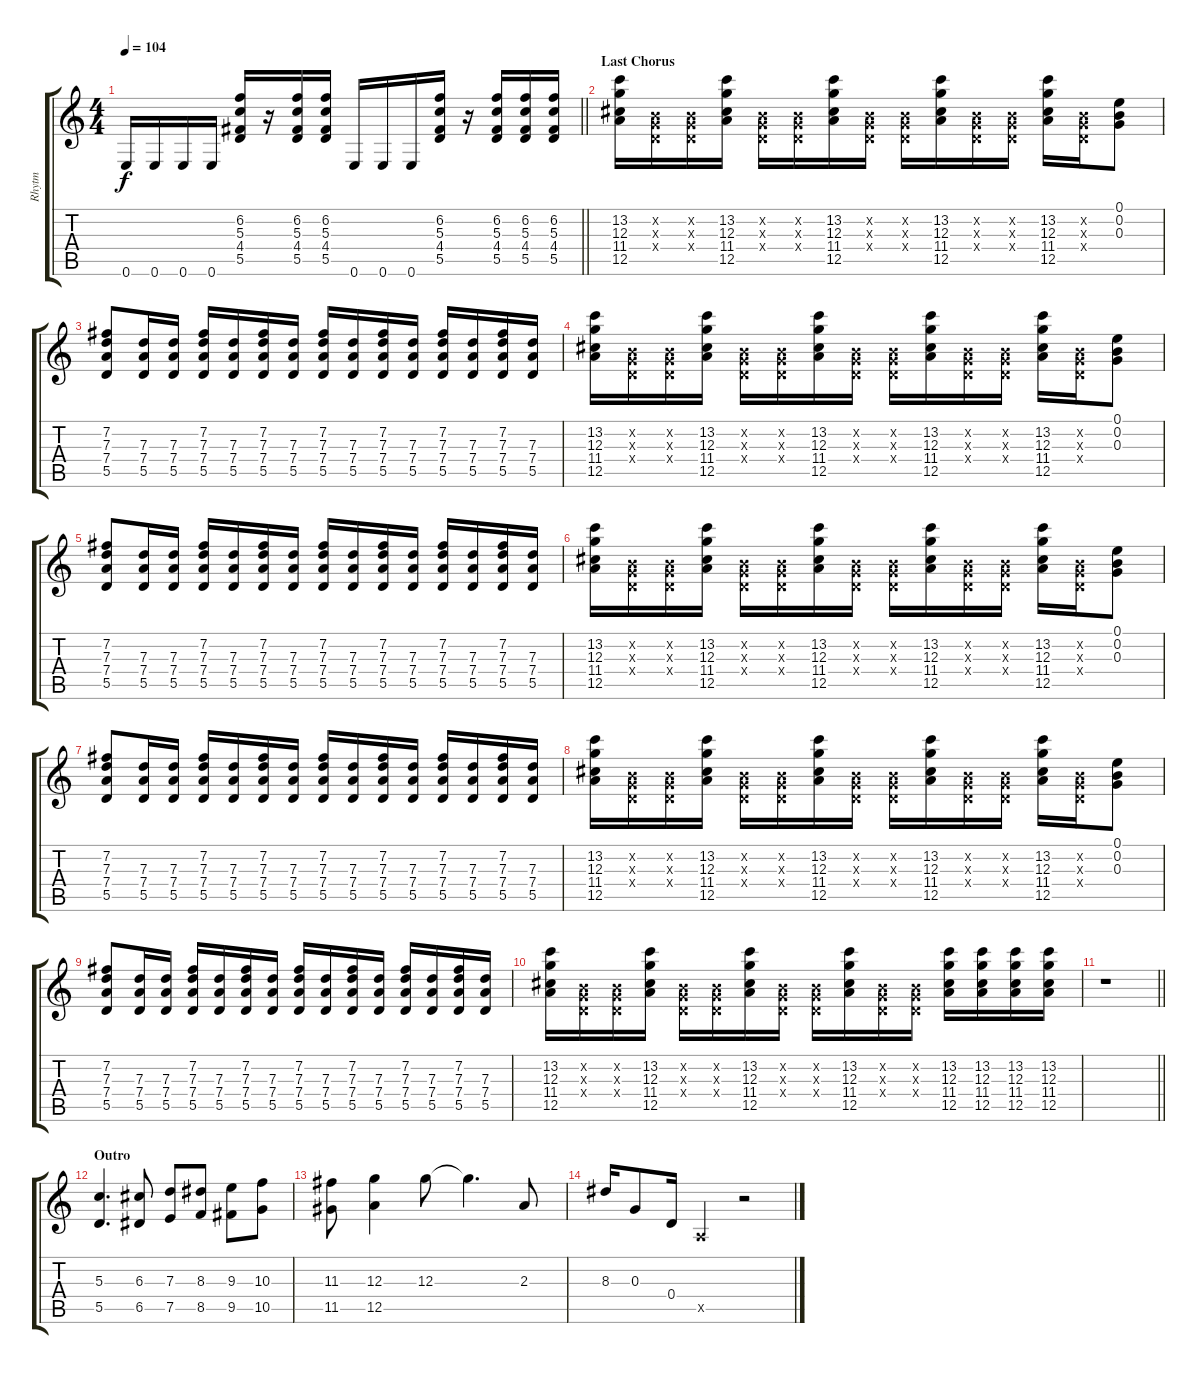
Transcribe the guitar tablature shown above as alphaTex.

\track ("Rhytm" "Rhytm") {instrument distortionguitar}
\staff {score tabs}
\tuning (E4 B3 G3 D3 A2 E2) {hide}
\ts (4 4)
\tempo 104
\clef g2
\barLineRight lightlight
\ks c
0.6.16{dy f} 0.6.16 0.6.16 0.6.16 (6.2 5.3 4.4 5.5).16 r.16 (6.2 5.3 4.4 5.5).16 (6.2 5.3 4.4 5.5).16 0.6.16 0.6.16 0.6.16 (6.2 5.3 4.4 5.5).16 r.16 (6.2 5.3 4.4 5.5).16 (6.2 5.3 4.4 5.5).16 (6.2 5.3 4.4 5.5).16 |
\section ("" "Last Chorus")
(13.2 12.3 11.4 12.5).16 (0.2{x} 0.3{x} 0.4{x}).16 (0.2{x} 0.3{x} 0.4{x}).16 (13.2 12.3 11.4 12.5).16 (0.2{x} 0.3{x} 0.4{x}).16 (0.2{x} 0.3{x} 0.4{x}).16 (13.2 12.3 11.4 12.5).16 (0.2{x} 0.3{x} 0.4{x}).16 (0.2{x} 0.3{x} 0.4{x}).16 (13.2 12.3 11.4 12.5).16 (0.2{x} 0.3{x} 0.4{x}).16 (0.2{x} 0.3{x} 0.4{x}).16 (13.2 12.3 11.4 12.5).16 (0.2{x} 0.3{x} 0.4{x}).16 (0.1 0.2 0.3).8 |
(7.2 7.3 7.4 5.5).8 (7.3 7.4 5.5).16 (7.3 7.4 5.5).16 (7.2 7.3 7.4 5.5).16 (7.3 7.4 5.5).16 (7.2 7.3 7.4 5.5).16 (7.3 7.4 5.5).16 (7.2 7.3 7.4 5.5).16 (7.3 7.4 5.5).16 (7.2 7.3 7.4 5.5).16 (7.3 7.4 5.5).16 (7.2 7.3 7.4 5.5).16 (7.3 7.4 5.5).16 (7.2 7.3 7.4 5.5).16 (7.3 7.4 5.5).16 |
(13.2 12.3 11.4 12.5).16 (0.2{x} 0.3{x} 0.4{x}).16 (0.2{x} 0.3{x} 0.4{x}).16 (13.2 12.3 11.4 12.5).16 (0.2{x} 0.3{x} 0.4{x}).16 (0.2{x} 0.3{x} 0.4{x}).16 (13.2 12.3 11.4 12.5).16 (0.2{x} 0.3{x} 0.4{x}).16 (0.2{x} 0.3{x} 0.4{x}).16 (13.2 12.3 11.4 12.5).16 (0.2{x} 0.3{x} 0.4{x}).16 (0.2{x} 0.3{x} 0.4{x}).16 (13.2 12.3 11.4 12.5).16 (0.2{x} 0.3{x} 0.4{x}).16 (0.1 0.2 0.3).8 |
(7.2 7.3 7.4 5.5).8 (7.3 7.4 5.5).16 (7.3 7.4 5.5).16 (7.2 7.3 7.4 5.5).16 (7.3 7.4 5.5).16 (7.2 7.3 7.4 5.5).16 (7.3 7.4 5.5).16 (7.2 7.3 7.4 5.5).16 (7.3 7.4 5.5).16 (7.2 7.3 7.4 5.5).16 (7.3 7.4 5.5).16 (7.2 7.3 7.4 5.5).16 (7.3 7.4 5.5).16 (7.2 7.3 7.4 5.5).16 (7.3 7.4 5.5).16 |
(13.2 12.3 11.4 12.5).16 (0.2{x} 0.3{x} 0.4{x}).16 (0.2{x} 0.3{x} 0.4{x}).16 (13.2 12.3 11.4 12.5).16 (0.2{x} 0.3{x} 0.4{x}).16 (0.2{x} 0.3{x} 0.4{x}).16 (13.2 12.3 11.4 12.5).16 (0.2{x} 0.3{x} 0.4{x}).16 (0.2{x} 0.3{x} 0.4{x}).16 (13.2 12.3 11.4 12.5).16 (0.2{x} 0.3{x} 0.4{x}).16 (0.2{x} 0.3{x} 0.4{x}).16 (13.2 12.3 11.4 12.5).16 (0.2{x} 0.3{x} 0.4{x}).16 (0.1 0.2 0.3).8 |
(7.2 7.3 7.4 5.5).8 (7.3 7.4 5.5).16 (7.3 7.4 5.5).16 (7.2 7.3 7.4 5.5).16 (7.3 7.4 5.5).16 (7.2 7.3 7.4 5.5).16 (7.3 7.4 5.5).16 (7.2 7.3 7.4 5.5).16 (7.3 7.4 5.5).16 (7.2 7.3 7.4 5.5).16 (7.3 7.4 5.5).16 (7.2 7.3 7.4 5.5).16 (7.3 7.4 5.5).16 (7.2 7.3 7.4 5.5).16 (7.3 7.4 5.5).16 |
(13.2 12.3 11.4 12.5).16 (0.2{x} 0.3{x} 0.4{x}).16 (0.2{x} 0.3{x} 0.4{x}).16 (13.2 12.3 11.4 12.5).16 (0.2{x} 0.3{x} 0.4{x}).16 (0.2{x} 0.3{x} 0.4{x}).16 (13.2 12.3 11.4 12.5).16 (0.2{x} 0.3{x} 0.4{x}).16 (0.2{x} 0.3{x} 0.4{x}).16 (13.2 12.3 11.4 12.5).16 (0.2{x} 0.3{x} 0.4{x}).16 (0.2{x} 0.3{x} 0.4{x}).16 (13.2 12.3 11.4 12.5).16 (0.2{x} 0.3{x} 0.4{x}).16 (0.1 0.2 0.3).8 |
(7.2 7.3 7.4 5.5).8 (7.3 7.4 5.5).16 (7.3 7.4 5.5).16 (7.2 7.3 7.4 5.5).16 (7.3 7.4 5.5).16 (7.2 7.3 7.4 5.5).16 (7.3 7.4 5.5).16 (7.2 7.3 7.4 5.5).16 (7.3 7.4 5.5).16 (7.2 7.3 7.4 5.5).16 (7.3 7.4 5.5).16 (7.2 7.3 7.4 5.5).16 (7.3 7.4 5.5).16 (7.2 7.3 7.4 5.5).16 (7.3 7.4 5.5).16 |
(13.2 12.3 11.4 12.5).16 (0.2{x} 0.3{x} 0.4{x}).16 (0.2{x} 0.3{x} 0.4{x}).16 (13.2 12.3 11.4 12.5).16 (0.2{x} 0.3{x} 0.4{x}).16 (0.2{x} 0.3{x} 0.4{x}).16 (13.2 12.3 11.4 12.5).16 (0.2{x} 0.3{x} 0.4{x}).16 (0.2{x} 0.3{x} 0.4{x}).16 (13.2 12.3 11.4 12.5).16 (0.2{x} 0.3{x} 0.4{x}).16 (0.2{x} 0.3{x} 0.4{x}).16 (13.2 12.3 11.4 12.5).16 (13.2 12.3 11.4 12.5).16 (13.2 12.3 11.4 12.5).16 (13.2 12.3 11.4 12.5).16 |
\barLineRight lightlight
r.1 |
\section ("" "Outro")
(5.3 5.5).4{d} (6.3 6.5).8 (7.3 7.5).8 (8.3 8.5).8 (9.3 9.5).8 (10.3 10.5).8 |
(11.3 11.5).8 (12.3 12.5).4 12.3.8 12.3{t}.4{d} 2.3.8 |
8.3.16 0.3.8 0.4.16 0.5{x}.4 r.2
